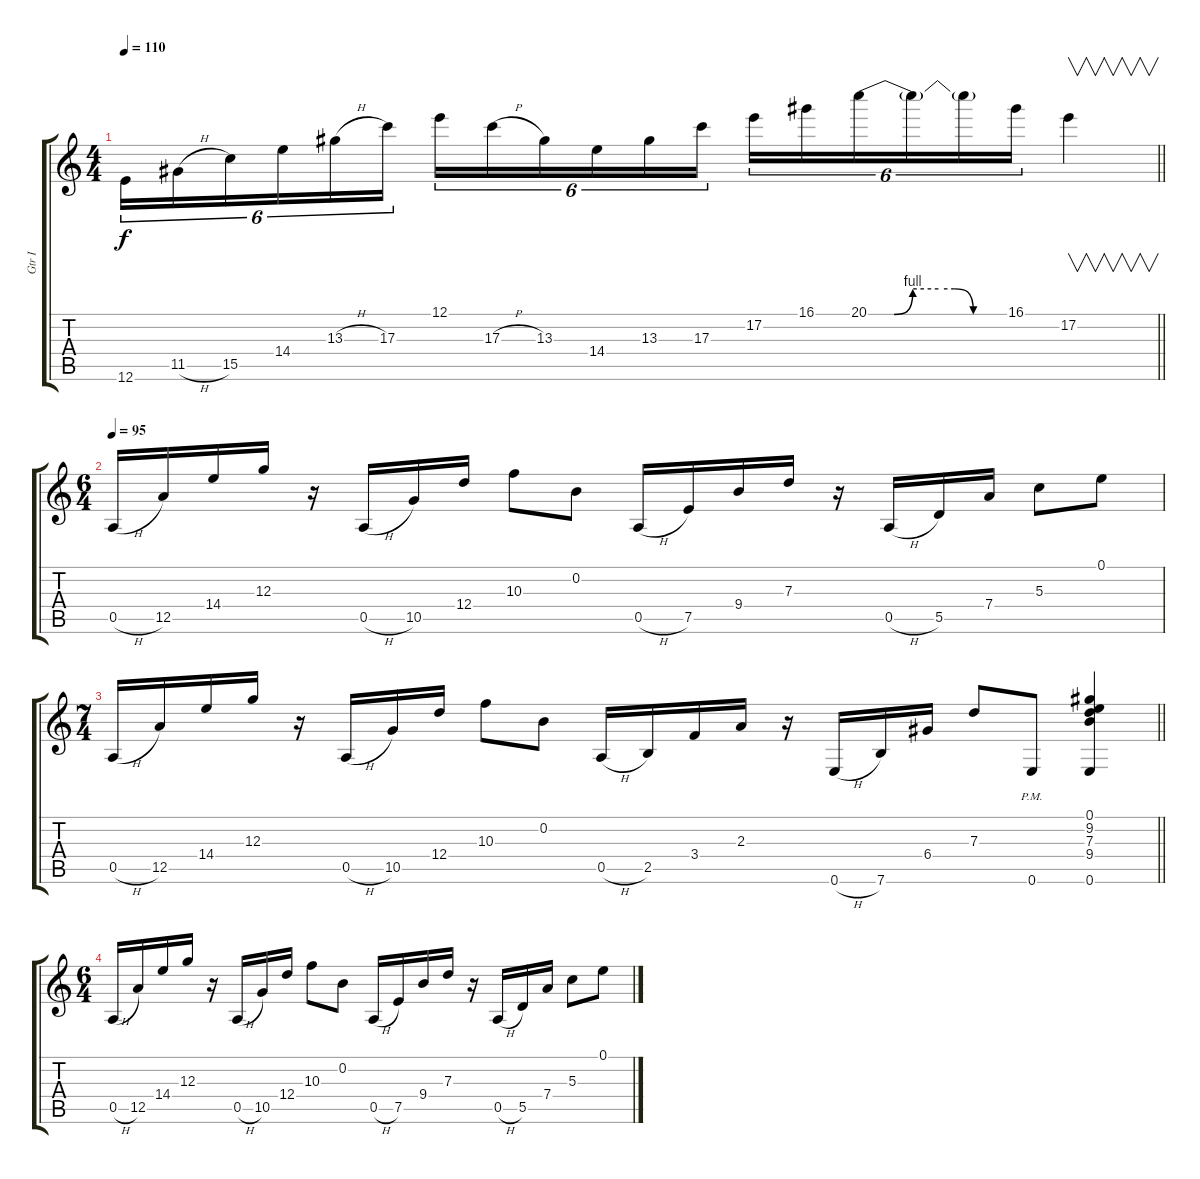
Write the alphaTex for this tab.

\track ("Gtr I" "Gtr I") {instrument electricguitarclean}
\staff {score tabs}
\tuning (E4 B3 G3 D3 A2 E2) {hide}
\ts (4 4)
\tempo 110
\clef g2
\barLineRight lightlight
\ks c
12.6.16{tu (6 4) dy f instrument overdrivenguitar} 11.5{h}.16{tu (6 4)} 15.5.16{tu (6 4)} 14.4.16{tu (6 4)} 13.3{h}.16{tu (6 4)} 17.3.16{tu (6 4)} 12.1.16{tu (6 4)} 17.3{h}.16{tu (6 4)} 13.3.16{tu (6 4)} 14.4.16{tu (6 4)} 13.3.16{tu (6 4)} 17.3.16{tu (6 4)} 17.2.16{tu (6 4)} 16.1.16{tu (6 4)} 20.1{be (custom 0 0 11 0 19 4 30 4 37 4 45 0 60 0)}.16{tu (6 4)} 20.1{t}.16{tu (6 4)} 20.1{t}.16{tu (6 4)} 16.1.16{tu (6 4)} 17.2.4{v} |
\ts (6 4)
\tempo 95
0.5{h}.16 12.5.16 14.4.16 12.3.16 r.16 0.5{h}.16 10.5.16 12.4.16 10.3.8 0.2.8 0.5{h}.16 7.5.16 9.4.16 7.3.16 r.16 0.5{h}.16 5.5.16 7.4.16 5.3.8 0.1.8 |
\ts (7 4)
\barLineRight lightlight
0.5{h}.16 12.5.16 14.4.16 12.3.16 r.16 0.5{h}.16 10.5.16 12.4.16 10.3.8 0.2.8 0.5{h}.16 2.5.16 3.4.16 2.3.16 r.16 0.6{h}.16 7.6.16 6.4.16 7.3.8 0.6{pm}.8 (0.1 9.2 7.3 9.4 0.6).4 |
\ts (6 4)
0.5{h}.16 12.5.16 14.4.16 12.3.16 r.16 0.5{h}.16 10.5.16 12.4.16 10.3.8 0.2.8 0.5{h}.16 7.5.16 9.4.16 7.3.16 r.16 0.5{h}.16 5.5.16 7.4.16 5.3.8 0.1.8
